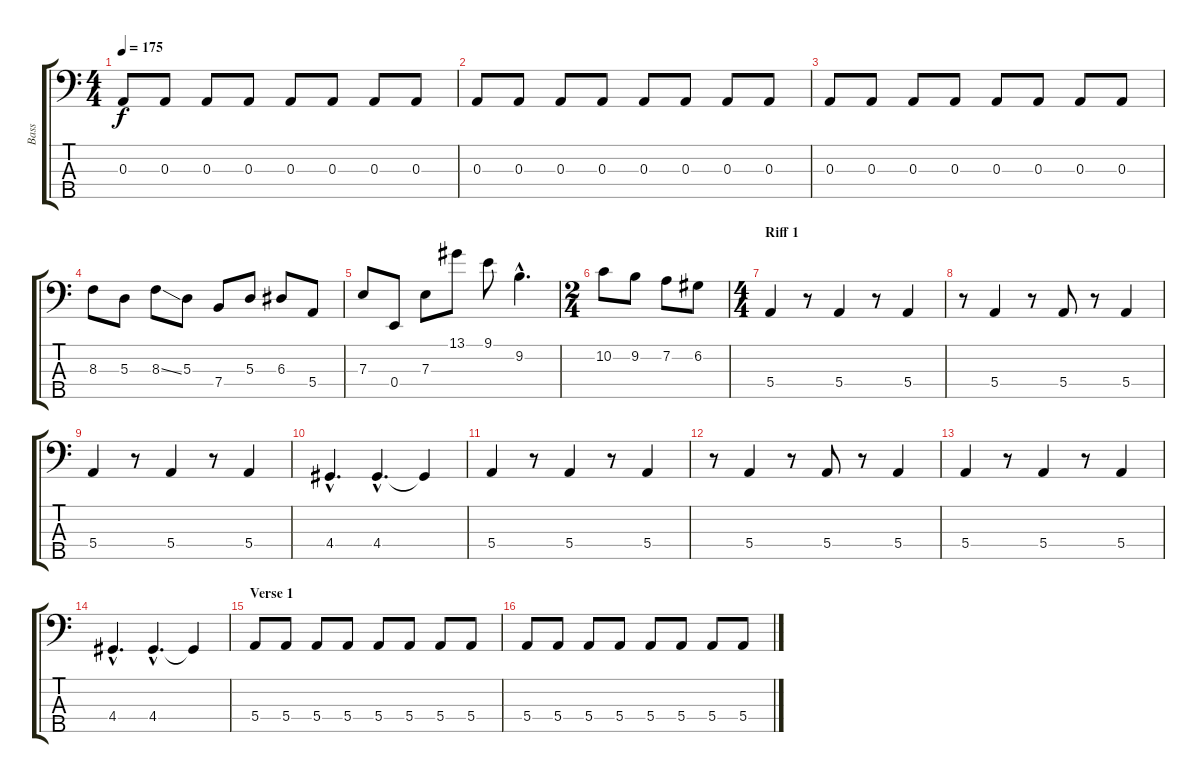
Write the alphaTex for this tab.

\track ("Bass" "Bass") {instrument electricbassfinger}
\staff {score tabs}
\tuning (G2 D2 A1 E1 B0) {hide}
\ts (4 4)
\tempo 175
\clef f4
\ks c
0.3.8{dy f} 0.3.8 0.3.8 0.3.8 0.3.8 0.3.8 0.3.8 0.3.8 |
0.3.8 0.3.8 0.3.8 0.3.8 0.3.8 0.3.8 0.3.8 0.3.8 |
0.3.8 0.3.8 0.3.8 0.3.8 0.3.8 0.3.8 0.3.8 0.3.8 |
8.3.8 5.3.8 8.3{ss}.8 5.3.8 7.4.8 5.3.8 6.3.8 5.4.8 |
7.3.8 0.4.8 7.3.8 13.1.8 9.1.8 9.2{hac}.4{d} |
\ts (2 4)
10.2.8 9.2.8 7.2.8 6.2.8 |
\ts (4 4)
\section ("" "Riff 1")
5.4.4 r.8 5.4.4 r.8 5.4.4 |
r.8 5.4.4 r.8 5.4.8 r.8 5.4.4 |
5.4.4 r.8 5.4.4 r.8 5.4.4 |
4.4{hac}.4{d} 4.4{hac}.4{d} 4.4{t}.4 |
5.4.4 r.8 5.4.4 r.8 5.4.4 |
r.8 5.4.4 r.8 5.4.8 r.8 5.4.4 |
5.4.4 r.8 5.4.4 r.8 5.4.4 |
4.4{hac}.4{d} 4.4{hac}.4{d} 4.4{t}.4 |
\section ("" "Verse 1")
5.4.8 5.4.8 5.4.8 5.4.8 5.4.8 5.4.8 5.4.8 5.4.8 |
5.4.8 5.4.8 5.4.8 5.4.8 5.4.8 5.4.8 5.4.8 5.4.8
